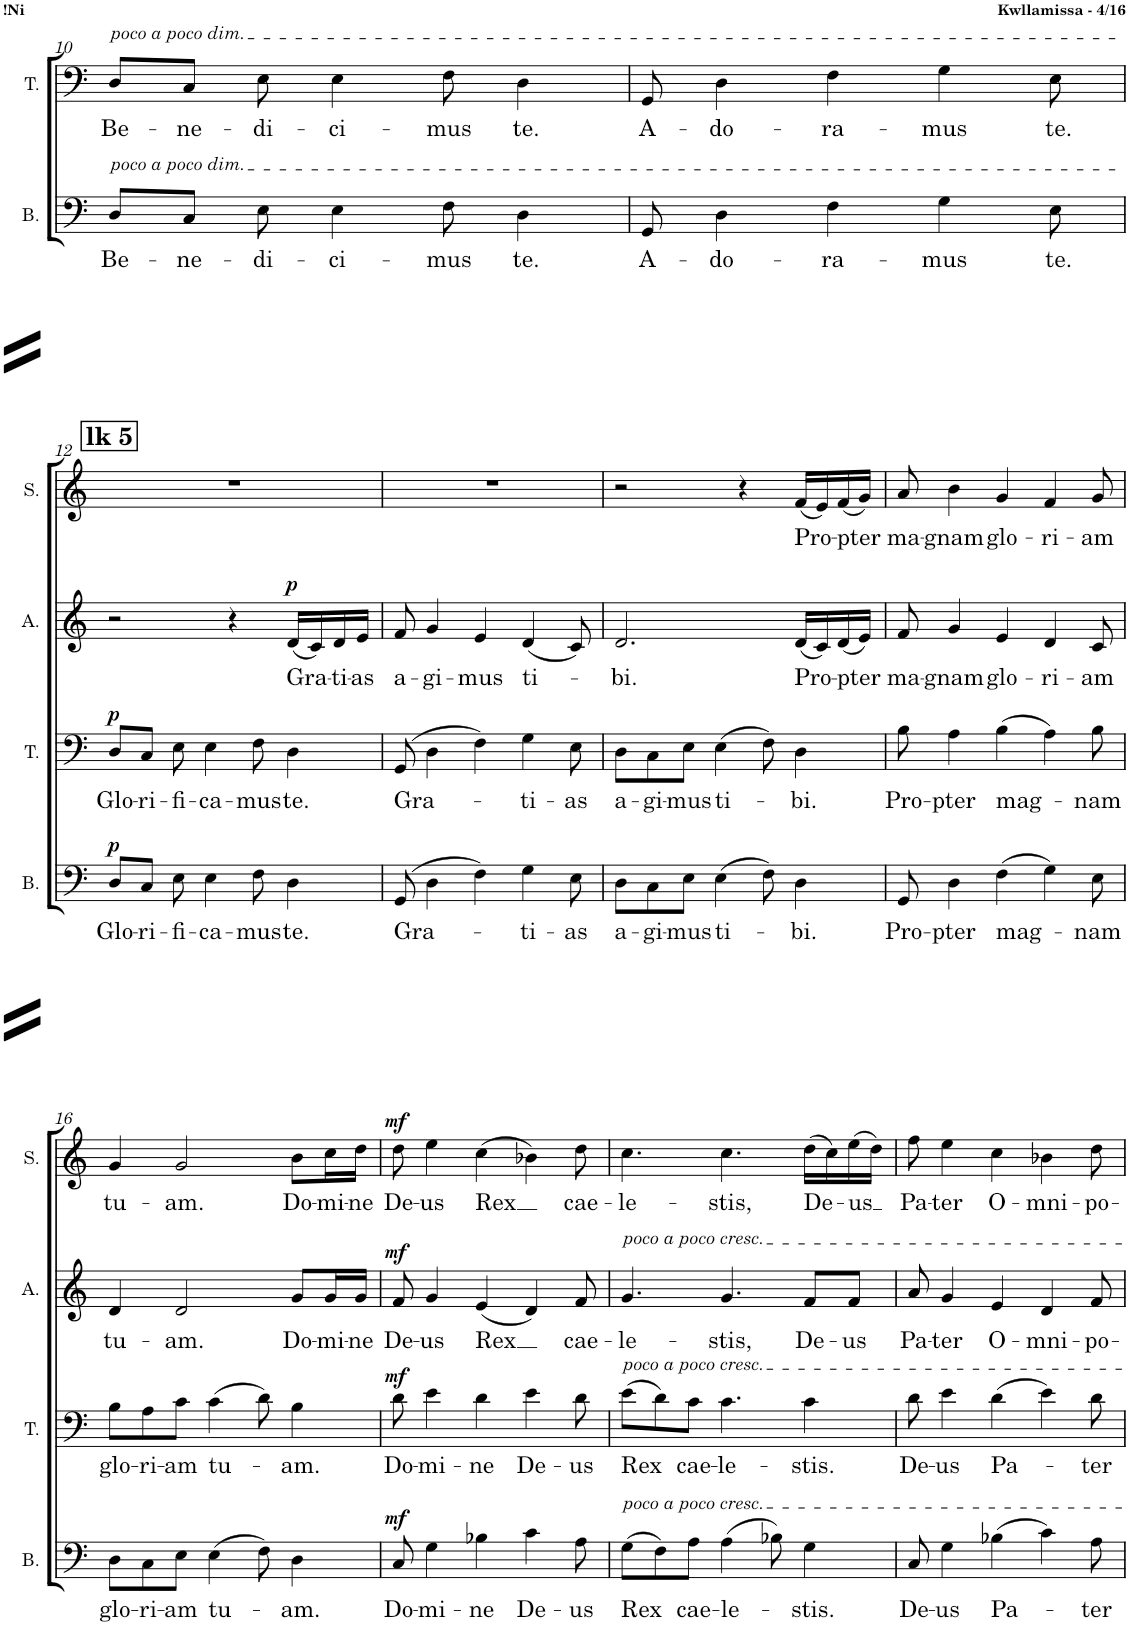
**kern	**text	**dynam	**kern	**text	**dynam	**kern	**text	**dynam	**kern	**text	**dynam	**kern
*part5	*part5	*part5	*part4	*part4	*part4	*part3	*part3	*part3	*part2	*part2	*part2	*part1
*staff5	*staff5	*staff5	*staff4	*staff4	*staff4	*staff3	*staff3	*staff3	*staff2	*staff2	*staff2	*staff1
*I"Bass	*	*	*I"Tenor	*	*	*I"Alto	*	*	*I"Soprano	*	*	*I"solo S/T
*I'B.	*	*	*I'T.	*	*	*I'A.	*	*	*I'S.	*	*	*I'solo S/T.
!!LO:PB:g=z
*clefF4	*	*	*clefF4	*	*	*clefG2	*	*	*clefG2	*	*	*clefG2
*k[]	*	*	*k[]	*	*	*k[]	*	*	*k[]	*	*	*k[]
*M4/4	*	*	*M4/4	*	*	*M4/4	*	*	*M4/4	*	*	*M4/4
=10	=10	=10	=10	=10	=10	=10	=10	=10	=10	=10	=10	=10
!	!	!	!LO:TX:a:i:t=poco a poco dim.	!	!	!	!	!	!	!	!	!
!LO:TX:a:i:t=poco a poco dim.	!	!	!	!	!	!	!	!	!	!	!	!
!	!LO:LY:b	!	!	!LO:LY:b	!	!	!	!	!	!	!	!
8D/L	Be-	.	8D/L	Be-	.	1r	.	.	1r	.	.	1r
!	!LO:LY:b	!	!	!LO:LY:b	!	!	!	!	!	!	!	!
8C/J	-ne-	.	8C/J	-ne-	.	.	.	.	.	.	.	.
!	!LO:LY:b	!	!	!LO:LY:b	!	!	!	!	!	!	!	!
8E\	-di-	.	8E\	-di-	.	.	.	.	.	.	.	.
!	!LO:LY:b	!	!	!LO:LY:b	!	!	!	!	!	!	!	!
4E\	-ci-	.	4E\	-ci-	.	.	.	.	.	.	.	.
!	!LO:LY:b	!	!	!LO:LY:b	!	!	!	!	!	!	!	!
8F\	-mus	.	8F\	-mus	.	.	.	.	.	.	.	.
!	!LO:LY:b	!	!	!LO:LY:b	!	!	!	!	!	!	!	!
4D\	te.	.	4D\	te.	.	.	.	.	.	.	.	.
=11	=11	=11	=11	=11	=11	=11	=11	=11	=11	=11	=11	=11
!	!LO:LY:b	!	!	!LO:LY:b	!	!	!	!	!	!	!	!
8GG/	A-	.	8GG/	A-	.	1r	.	.	1r	.	.	1r
!	!LO:LY:b	!	!	!LO:LY:b	!	!	!	!	!	!	!	!
4D\	-do-	.	4D\	-do-	.	.	.	.	.	.	.	.
!	!LO:LY:b	!	!	!LO:LY:b	!	!	!	!	!	!	!	!
4F\	-ra-	.	4F\	-ra-	.	.	.	.	.	.	.	.
!	!LO:LY:b	!	!	!LO:LY:b	!	!	!	!	!	!	!	!
4G\	-mus	.	4G\	-mus	.	.	.	.	.	.	.	.
!	!LO:LY:b	!	!	!LO:LY:b	!	!	!	!	!	!	!	!
8E\	te.	.	8E\	te.	.	.	.	.	.	.	.	.
!!LO:LB:g=z
!!LO:REH:place=s1:a:B:cj:fs=14:t=lk 5
=12	=12	=12	=12	=12	=12	=12	=12	=12	=12	=12	=12	=12
!	!LO:LY:b	!LO:DY:a	!	!LO:LY:b	!LO:DY:a	!	!	!	!	!	!	!
8D/L	Glo-	p	8D/L	Glo-	p	2r	.	.	1r	.	.	1r
!	!LO:LY:b	!	!	!LO:LY:b	!	!	!	!	!	!	!	!
8C/J	-ri-	.	8C/J	-ri-	.	.	.	.	.	.	.	.
!	!LO:LY:b	!	!	!LO:LY:b	!	!	!	!	!	!	!	!
8E\	-fi-	.	8E\	-fi-	.	.	.	.	.	.	.	.
!	!LO:LY:b	!	!	!LO:LY:b	!	!	!	!	!	!	!	!
4E\	-ca-	.	4E\	-ca-	.	.	.	.	.	.	.	.
.	.	.	.	.	.	4r	.	.	.	.	.	.
!	!LO:LY:b	!	!	!LO:LY:b	!	!	!	!	!	!	!	!
8F\	-mus	.	8F\	-mus	.	.	.	.	.	.	.	.
!	!LO:LY:b	!	!	!LO:LY:b	!	!	!LO:LY:b	!LO:DY:a	!	!	!	!
4D\	te.	.	4D\	te.	.	(16d/LL	Gra-	p	.	.	.	.
.	.	.	.	.	.	16c/)	.	.	.	.	.	.
!	!	!	!	!	!	!	!LO:LY:b	!	!	!	!	!
.	.	.	.	.	.	16d/	-ti-	.	.	.	.	.
!	!	!	!	!	!	!	!LO:LY:b	!	!	!	!	!
.	.	.	.	.	.	16e/JJ	-as	.	.	.	.	.
=13	=13	=13	=13	=13	=13	=13	=13	=13	=13	=13	=13	=13
!	!LO:LY:b	!	!	!LO:LY:b	!	!	!LO:LY:b	!	!	!	!	!
(8GG/	Gra-	.	(8GG/	Gra-	.	8f/	a-	.	1r	.	.	1r
!	!	!	!	!	!	!	!LO:LY:b	!	!	!	!	!
4D\	.	.	4D\	.	.	4g/	-gi-	.	.	.	.	.
!	!	!	!	!	!	!	!LO:LY:b	!	!	!	!	!
4F\)	.	.	4F\)	.	.	4e/	-mus	.	.	.	.	.
!	!LO:LY:b	!	!	!LO:LY:b	!	!	!LO:LY:b	!	!	!	!	!
4G\	-ti-	.	4G\	-ti-	.	(4d/	ti-	.	.	.	.	.
!	!LO:LY:b	!	!	!LO:LY:b	!	!	!	!	!	!	!	!
8E\	-as	.	8E\	-as	.	8c/)	.	.	.	.	.	.
=14	=14	=14	=14	=14	=14	=14	=14	=14	=14	=14	=14	=14
!	!LO:LY:b	!	!	!LO:LY:b	!	!	!LO:LY:b	!	!	!	!	!
8D\L	a-	.	8D\L	a-	.	2.d/	-bi.	.	2r	.	.	1r
!	!LO:LY:b	!	!	!LO:LY:b	!	!	!	!	!	!	!	!
8C\	-gi-	.	8C\	-gi-	.	.	.	.	.	.	.	.
!	!LO:LY:b	!	!	!LO:LY:b	!	!	!	!	!	!	!	!
8E\J	-mus	.	8E\J	-mus	.	.	.	.	.	.	.	.
!	!LO:LY:b	!	!	!LO:LY:b	!	!	!	!	!	!	!	!
(4E\	ti-	.	(4E\	ti-	.	.	.	.	.	.	.	.
.	.	.	.	.	.	.	.	.	4r	.	.	.
8F\)	.	.	8F\)	.	.	.	.	.	.	.	.	.
!	!LO:LY:b	!	!	!LO:LY:b	!	!	!LO:LY:b	!	!	!LO:LY:b	!	!
4D\	-bi.	.	4D\	-bi.	.	(16d/LL	Pro-	.	(16f/LL	Pro-	.	.
.	.	.	.	.	.	16c/)	.	.	16e/)	.	.	.
!	!	!	!	!	!	!	!LO:LY:b	!	!	!LO:LY:b	!	!
.	.	.	.	.	.	(16d/	-pter	.	(16f/	-pter	.	.
.	.	.	.	.	.	16e/JJ)	.	.	16g/JJ)	.	.	.
=15	=15	=15	=15	=15	=15	=15	=15	=15	=15	=15	=15	=15
!	!LO:LY:b	!	!	!LO:LY:b	!	!	!LO:LY:b	!	!	!LO:LY:b	!	!
8GG/	Pro-	.	8B\	Pro-	.	8f/	ma-	.	8a/	ma-	.	1r
!	!LO:LY:b	!	!	!LO:LY:b	!	!	!LO:LY:b	!	!	!LO:LY:b	!	!
4D\	-pter	.	4A\	-pter	.	4g/	-gnam	.	4b\	-gnam	.	.
!	!LO:LY:b	!	!	!LO:LY:b	!	!	!LO:LY:b	!	!	!LO:LY:b	!	!
(4F\	mag-	.	(4B\	mag-	.	4e/	glo-	.	4g/	glo-	.	.
!	!	!	!	!	!	!	!LO:LY:b	!	!	!LO:LY:b	!	!
4G\)	.	.	4A\)	.	.	4d/	-ri-	.	4f/	-ri-	.	.
!	!LO:LY:b	!	!	!LO:LY:b	!	!	!LO:LY:b	!	!	!LO:LY:b	!	!
8E\	-nam	.	8B\	-nam	.	8c/	-am	.	8g/	-am	.	.
!!LO:LB:g=z
=16	=16	=16	=16	=16	=16	=16	=16	=16	=16	=16	=16	=16
!	!LO:LY:b	!	!	!LO:LY:b	!	!	!LO:LY:b	!	!	!LO:LY:b	!	!
8D\L	glo-	.	8B\L	glo-	.	4d/	tu-	.	4g/	tu-	.	1r
!	!LO:LY:b	!	!	!LO:LY:b	!	!	!	!	!	!	!	!
8C\	-ri-	.	8A\	-ri-	.	.	.	.	.	.	.	.
!	!LO:LY:b	!	!	!LO:LY:b	!	!	!LO:LY:b	!	!	!LO:LY:b	!	!
8E\J	-am	.	8c\J	-am	.	2d/	-am.	.	2g/	-am.	.	.
!	!LO:LY:b	!	!	!LO:LY:b	!	!	!	!	!	!	!	!
(4E\	tu-	.	(4c\	tu-	.	.	.	.	.	.	.	.
8F\)	.	.	8d\)	.	.	.	.	.	.	.	.	.
!	!LO:LY:b	!	!	!LO:LY:b	!	!	!LO:LY:b	!	!	!LO:LY:b	!	!
4D\	-am.	.	4B\	-am.	.	8g/L	Do-	.	8b\L	Do-	.	.
!	!	!	!	!	!	!	!LO:LY:b	!	!	!LO:LY:b	!	!
.	.	.	.	.	.	16g/L	-mi-	.	16cc\L	-mi-	.	.
!	!	!	!	!	!	!	!LO:LY:b	!	!	!LO:LY:b	!	!
.	.	.	.	.	.	16g/JJ	-ne	.	16dd\JJ	-ne	.	.
=17	=17	=17	=17	=17	=17	=17	=17	=17	=17	=17	=17	=17
!	!LO:LY:b	!LO:DY:a	!	!LO:LY:b	!LO:DY:a	!	!LO:LY:b	!LO:DY:a	!	!LO:LY:b	!LO:DY:a	!
8C/	Do-	mf	8d\	Do-	mf	8f/	De-	mf	8dd\	De-	mf	1r
!	!LO:LY:b	!	!	!LO:LY:b	!	!	!LO:LY:b	!	!	!LO:LY:b	!	!
4G\	-mi-	.	4e\	-mi-	.	4g/	-us	.	4ee\	-us	.	.
!	!LO:LY:b	!	!	!LO:LY:b	!	!	!LO:LY:b	!	!	!LO:LY:b	!	!
4B-X\	-ne	.	4d\	-ne	.	(4e/	Rex	.	(4cc\	Rex	.	.
!	!LO:LY:b	!	!	!LO:LY:b	!	!	!	!	!	!	!	!
4c\	De-	.	4e\	De-	.	4d/)	.	.	4b-X\)	.	.	.
!	!LO:LY:b	!	!	!LO:LY:b	!	!	!LO:LY:b	!	!	!LO:LY:b	!	!
8A\	-us	.	8d\	-us	.	8f/	cae-	.	8dd\	cae-	.	.
=18	=18	=18	=18	=18	=18	=18	=18	=18	=18	=18	=18	=18
!	!	!	!	!	!	!LO:TX:a:i:t=poco a poco cresc.	!	!	!	!	!	!
!	!	!	!LO:TX:a:i:t=poco a poco cresc.	!	!	!	!	!	!	!	!	!
!LO:TX:a:i:t=poco a poco cresc.	!	!	!	!	!	!	!	!	!	!	!	!
!	!LO:LY:b	!	!	!LO:LY:b	!	!	!LO:LY:b	!	!	!LO:LY:b	!	!
(8G\L	Rex	.	(8e\L	Rex	.	4.g/	-le-	.	4.cc\	-le-	.	1r
8F\)	.	.	8d\)	.	.	.	.	.	.	.	.	.
!	!LO:LY:b	!	!	!LO:LY:b	!	!	!	!	!	!	!	!
8A\J	cae-	.	8c\J	cae-	.	.	.	.	.	.	.	.
!	!LO:LY:b	!	!	!LO:LY:b	!	!	!LO:LY:b	!	!	!LO:LY:b	!	!
(4A\	-le-	.	4.c\	-le-	.	4.g/	-stis,	.	4.cc\	-stis,	.	.
8B-X\)	.	.	.	.	.	.	.	.	.	.	.	.
!	!LO:LY:b	!	!	!LO:LY:b	!	!	!LO:LY:b	!	!	!LO:LY:b	!	!
4G\	-stis.	.	4c\	-stis.	.	8f/L	De-	.	(16dd\LL	De-	.	.
.	.	.	.	.	.	.	.	.	16cc\)	.	.	.
!	!	!	!	!	!	!	!LO:LY:b	!	!	!LO:LY:b	!	!
.	.	.	.	.	.	8f/J	-us	.	(16ee\	-us	.	.
.	.	.	.	.	.	.	.	.	16dd\JJ)	.	.	.
=19	=19	=19	=19	=19	=19	=19	=19	=19	=19	=19	=19	=19
!	!LO:LY:b	!	!	!LO:LY:b	!	!	!LO:LY:b	!	!	!LO:LY:b	!	!
8C/	De-	.	8d\	De-	.	8a/	Pa-	.	8ff\	Pa-	.	1r
!	!LO:LY:b	!	!	!LO:LY:b	!	!	!LO:LY:b	!	!	!LO:LY:b	!	!
4G\	-us	.	4e\	-us	.	4g/	-ter	.	4ee\	-ter	.	.
!	!LO:LY:b	!	!	!LO:LY:b	!	!	!LO:LY:b	!	!	!LO:LY:b	!	!
(4B-X\	Pa-	.	(4d\	Pa-	.	4e/	O-	.	4cc\	O-	.	.
!	!	!	!	!	!	!	!LO:LY:b	!	!	!LO:LY:b	!	!
4c\)	.	.	4e\)	.	.	4d/	-mni-	.	4b-X\	-mni-	.	.
!	!LO:LY:b	!	!	!LO:LY:b	!	!	!LO:LY:b	!	!	!LO:LY:b	!	!
8A\	-ter	.	8d\	-ter	.	8f/	-po-	.	8dd\	-po-	.	.
=	=	=	=	=	=	=	=	=	=	=	=	=
*-	*-	*-	*-	*-	*-	*-	*-	*-	*-	*-	*-	*-
